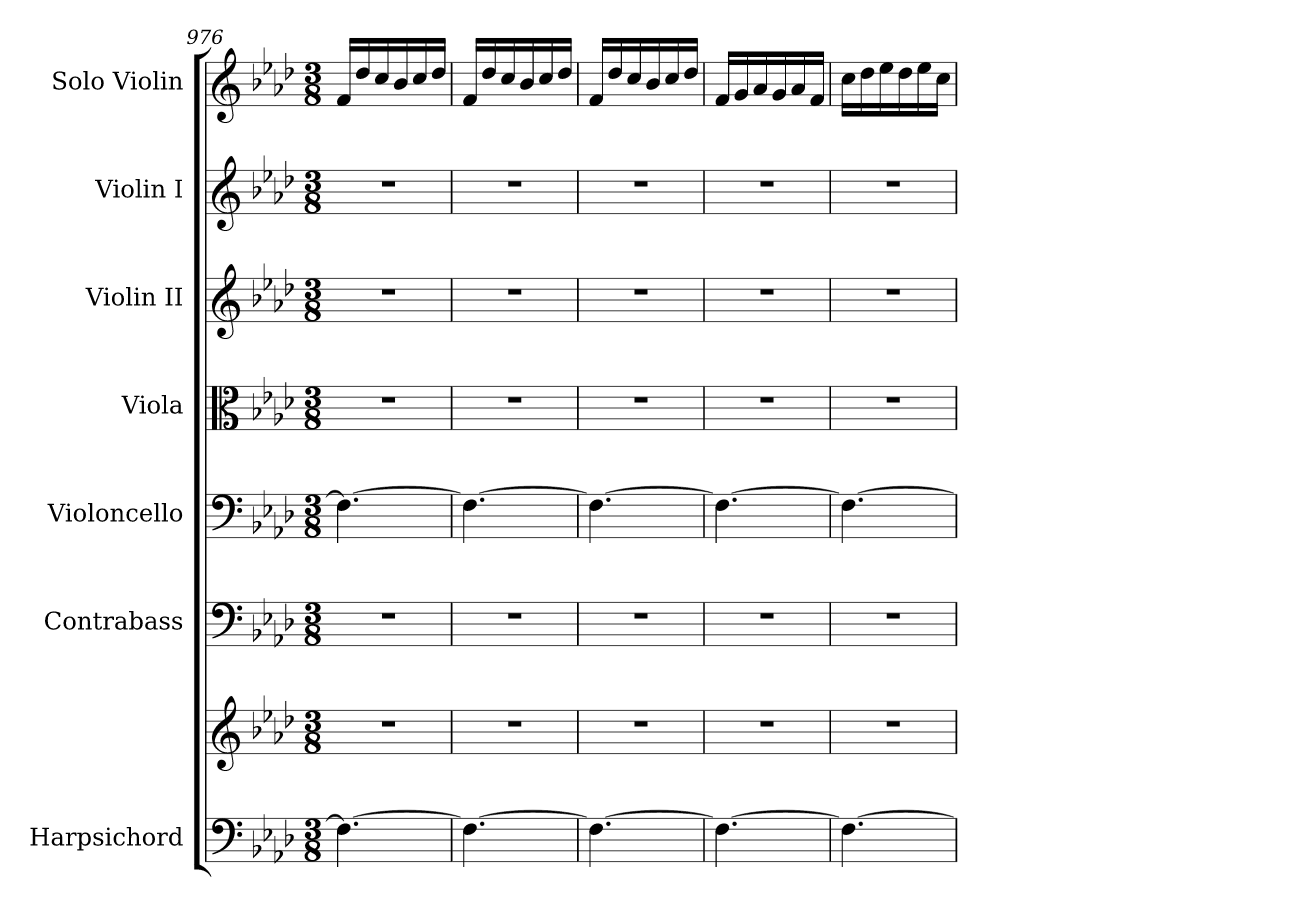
**kern	**kern	**kern	**kern	**kern	**kern	**kern	**kern
*part7	*part7	*part6	*part5	*part4	*part3	*part2	*part1
*staff8	*staff7	*staff6	*staff5	*staff4	*staff3	*staff2	*staff1
*I"Harpsichord	*	*I"Contrabass	*I"Violoncello	*I"Viola	*I"Violin II	*I"Violin I	*I"Solo Violin
*I'Hch.	*	*I'Cb.	*I'Vc.	*I'Vla.	*I'Vln. II	*I'Vln. I	*I'Vln.
*clefF4	*clefG2	*clefF4	*clefF4	*clefC3	*clefG2	*clefG2	*clefG2
*	*	*ITrd7c12	*	*	*	*	*
*k[b-e-a-d-]	*k[b-e-a-d-]	*k[b-e-a-d-]	*k[b-e-a-d-]	*k[b-e-a-d-]	*k[b-e-a-d-]	*k[b-e-a-d-]	*k[b-e-a-d-]
*M3/8	*M3/8	*M3/8	*M3/8	*M3/8	*M3/8	*M3/8	*M3/8
=976	=976	=976	=976	=976	=976	=976	=976
4.F\_	4.r	4.r	4.F\_	4.r	4.r	4.r	16f/LL
.	.	.	.	.	.	.	16dd-/
.	.	.	.	.	.	.	16cc/
.	.	.	.	.	.	.	16b-/
.	.	.	.	.	.	.	16cc/
.	.	.	.	.	.	.	16dd-/JJ
=977	=977	=977	=977	=977	=977	=977	=977
4.F\_	4.r	4.r	4.F\_	4.r	4.r	4.r	16f/LL
.	.	.	.	.	.	.	16dd-/
.	.	.	.	.	.	.	16cc/
.	.	.	.	.	.	.	16b-/
.	.	.	.	.	.	.	16cc/
.	.	.	.	.	.	.	16dd-/JJ
=978	=978	=978	=978	=978	=978	=978	=978
4.F\_	4.r	4.r	4.F\_	4.r	4.r	4.r	16f/LL
.	.	.	.	.	.	.	16dd-/
.	.	.	.	.	.	.	16cc/
.	.	.	.	.	.	.	16b-/
.	.	.	.	.	.	.	16cc/
.	.	.	.	.	.	.	16dd-/JJ
!!LO:PB:g=z
=979	=979	=979	=979	=979	=979	=979	=979
4.F\_	4.r	4.r	4.F\_	4.r	4.r	4.r	16f/LL
.	.	.	.	.	.	.	16g/
.	.	.	.	.	.	.	16a-/
.	.	.	.	.	.	.	16g/
.	.	.	.	.	.	.	16a-/
.	.	.	.	.	.	.	16f/JJ
=980	=980	=980	=980	=980	=980	=980	=980
4.F\_	4.r	4.r	4.F\_	4.r	4.r	4.r	16cc\LL
.	.	.	.	.	.	.	16dd-\
.	.	.	.	.	.	.	16ee-\
.	.	.	.	.	.	.	16dd-\
.	.	.	.	.	.	.	16ee-\
.	.	.	.	.	.	.	16cc\JJ
=	=	=	=	=	=	=	=
*-	*-	*-	*-	*-	*-	*-	*-
